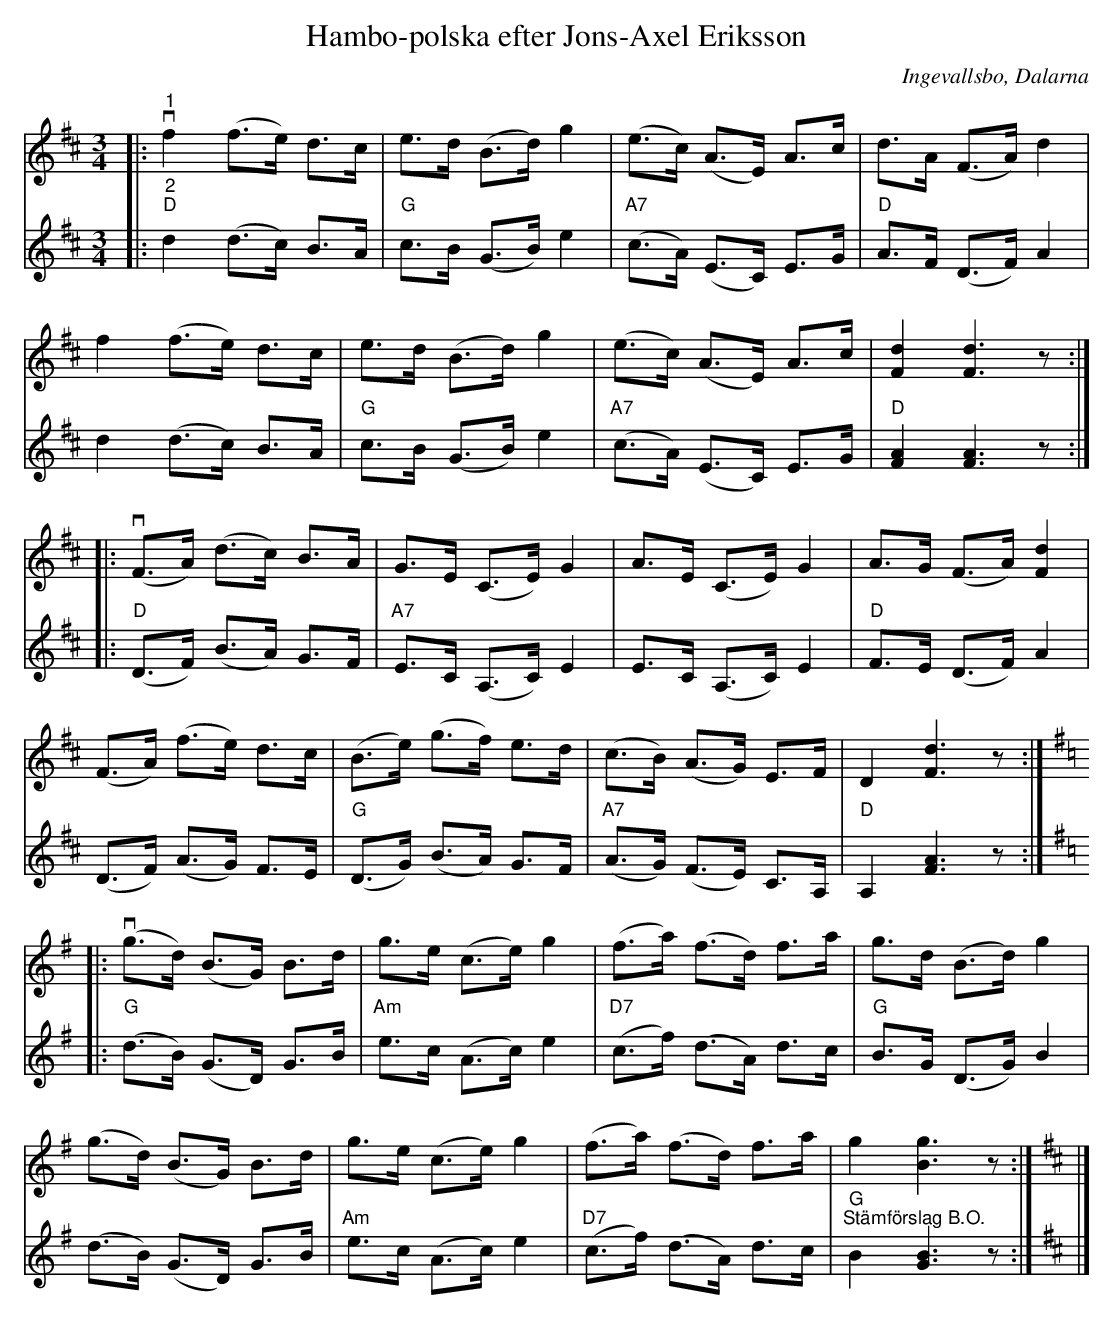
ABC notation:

X:1
T:Hambo-polska efter Jons-Axel Eriksson
O:Ingevallsbo, Dalarna
L:1/8
M:3/4
K:D
V:1
|:"^1"v f2 (f>e) d>c | e>d (B>d) g2 | (e>c) (A>E) A>c | d>A (F>A) d2 |
f2 (f>e) d>c | e>d (B>d) g2 | (e>c) (A>E) A>c | [Fd]2 [Fd]3 z ::
v (F>A) (d>c) B>A | G>E (C>E) G2 | A>E (C>E) G2 | A>G (F>A) [Fd]2 |
(F>A) (f>e) d>c | (B>e) (g>f) e>d | (c>B) (A>G) E>F | D2 [Fd]3 z ::
[K:G]v (g>d) (B>G) B>d | g>e (c>e) g2 | (f>a) (f>d) f>a | g>d (B>d) g2 |
(g>d) (B>G) B>d | g>e (c>e) g2 | (f>a) (f>d) f>a | g2 [Bg]3 z :|[K:D] |]
V:2
|:"^2""D" d2 (d>c) B>A |"G" c>B (G>B) e2 |"A7" (c>A) (E>C) E>G | "D" A>F (D>F) A2 |
d2 (d>c) B>A | "G" c>B (G>B) e2 |"A7" (c>A) (E>C) E>G |"D" [FA]2 [FA]3 z ::
"D" (D>F) (B>A) G>F | "A7" E>C (A,>C) E2 | E>C (A,>C) E2 | "D" F>E (D>F) A2 |
(D>F) (A>G) F>E |"G" (D>G) (B>A) G>F | "A7" (A>G) (F>E) C>A, |"D" A,2 [FA]3 z ::
[K:G]"G" (d>B) (G>D) G>B |"Am" e>c (A>c) e2 | "D7" (c>f) (d>A) d>c |"G" B>G (D>G) B2 |
(d>B) (G>D) G>B |"Am" e>c (A>c) e2 | "D7" (c>f) (d>A) d>c |"G" "^Stämförslag B.O." B2 [GB]3 z :|[K:D] |]
